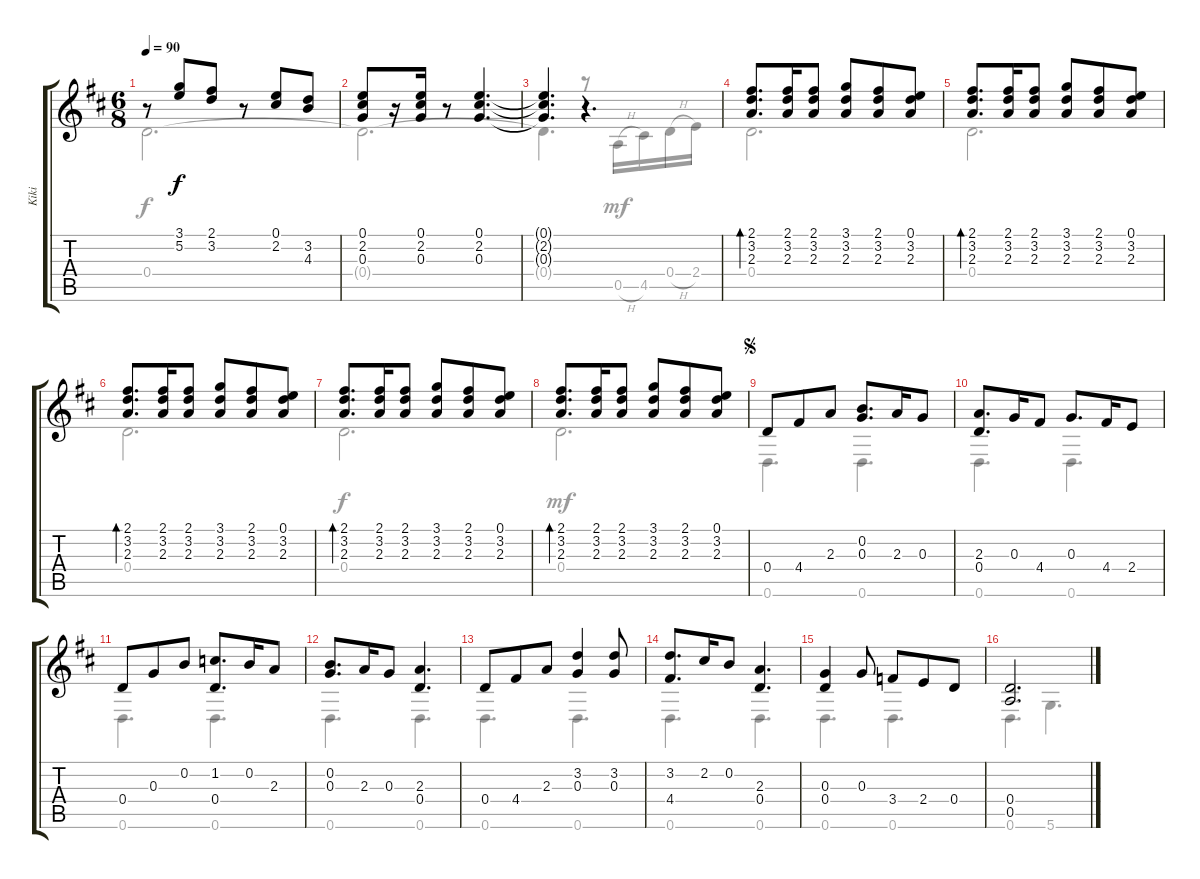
\track ("Kiki" "Kiki") {instrument acousticguitarnylon}
\staff {score tabs}
\tuning (E4 B3 G3 D3 A2 D2) {hide}
\voice
\ts (6 8)
\tempo 90
\clef g2
\ks d
r.8{dy f instrument acousticguitarnylon} (3.1 5.2).8 (2.1 3.2).8 r.8 (0.1 2.2).8 (3.2 4.3).8 |
(0.1 2.2 0.3).8 r.16 (0.1 2.2 0.3).16 r.8 (0.1 2.2 0.3).4{d} |
(0.1{t} 2.2{t} 0.3{t}).4{d} r.4{d} |
(2.1 3.2 2.3).8{d bd 60} (2.1 3.2 2.3).16 (2.1 3.2 2.3).8 (3.1 3.2 2.3).8 (2.1 3.2 2.3).8 (0.1 3.2 2.3).8 |
(2.1 3.2 2.3).8{d bd 60} (2.1 3.2 2.3).16 (2.1 3.2 2.3).8 (3.1 3.2 2.3).8 (2.1 3.2 2.3).8 (0.1 3.2 2.3).8 |
(2.1 3.2 2.3).8{d bd 60} (2.1 3.2 2.3).16 (2.1 3.2 2.3).8 (3.1 3.2 2.3).8 (2.1 3.2 2.3).8 (0.1 3.2 2.3).8 |
(2.1 3.2 2.3).8{d bd 60} (2.1 3.2 2.3).16 (2.1 3.2 2.3).8 (3.1 3.2 2.3).8 (2.1 3.2 2.3).8 (0.1 3.2 2.3).8 |
(2.1 3.2 2.3).8{d bd 60} (2.1 3.2 2.3).16 (2.1 3.2 2.3).8 (3.1 3.2 2.3).8 (2.1 3.2 2.3).8 (0.1 3.2 2.3).8 |
\jump segno
0.4.8 4.4.8 2.3.8 (0.2 0.3).8{d} 2.3.16 0.3.8 |
(2.3 0.4).8{d} 0.3.16 4.4.8 0.3.8{d} 4.4.16 2.4.8 |
0.4.8 0.3.8 0.2.8 (1.2 0.4).8{d} 0.2.16 2.3.8 |
(0.2 0.3).8{d} 2.3.16 0.3.8 (2.3 0.4).4{d} |
0.4.8 4.4.8 2.3.8 (3.2 0.3).4 (3.2 0.3).8 |
(3.2 4.4).8{d} 2.2.16 0.2.8 (2.3 0.4).4{d} |
(0.3 0.4).4 0.3.8 3.4.8 2.4.8 0.4.8 |
(0.4 0.5).2{d}
\voice
\clef g2
\ottava regular
\simile none
\ks d
0.4.2{d dy f} |
0.4{t}.2{d} |
0.4{t}.4{d} r.8 0.5{h}.16{dy mf} 4.5.16 0.4{h}.16 2.4.16 |
0.4.2{d} |
0.4.2{d} |
0.4.2{d} |
0.4.2{d dy f} |
0.4.2{d dy mf} |
0.6.4{d} 0.6.4{d} |
0.6.4{d} 0.6.4{d} |
0.6.4{d} 0.6.4{d} |
0.6.4{d} 0.6.4{d} |
0.6.4{d} 0.6.4{d} |
0.6.4{d} 0.6.4{d} |
0.6.4{d} 0.6.4{d} |
0.6.4{d} 5.6.4{d}
